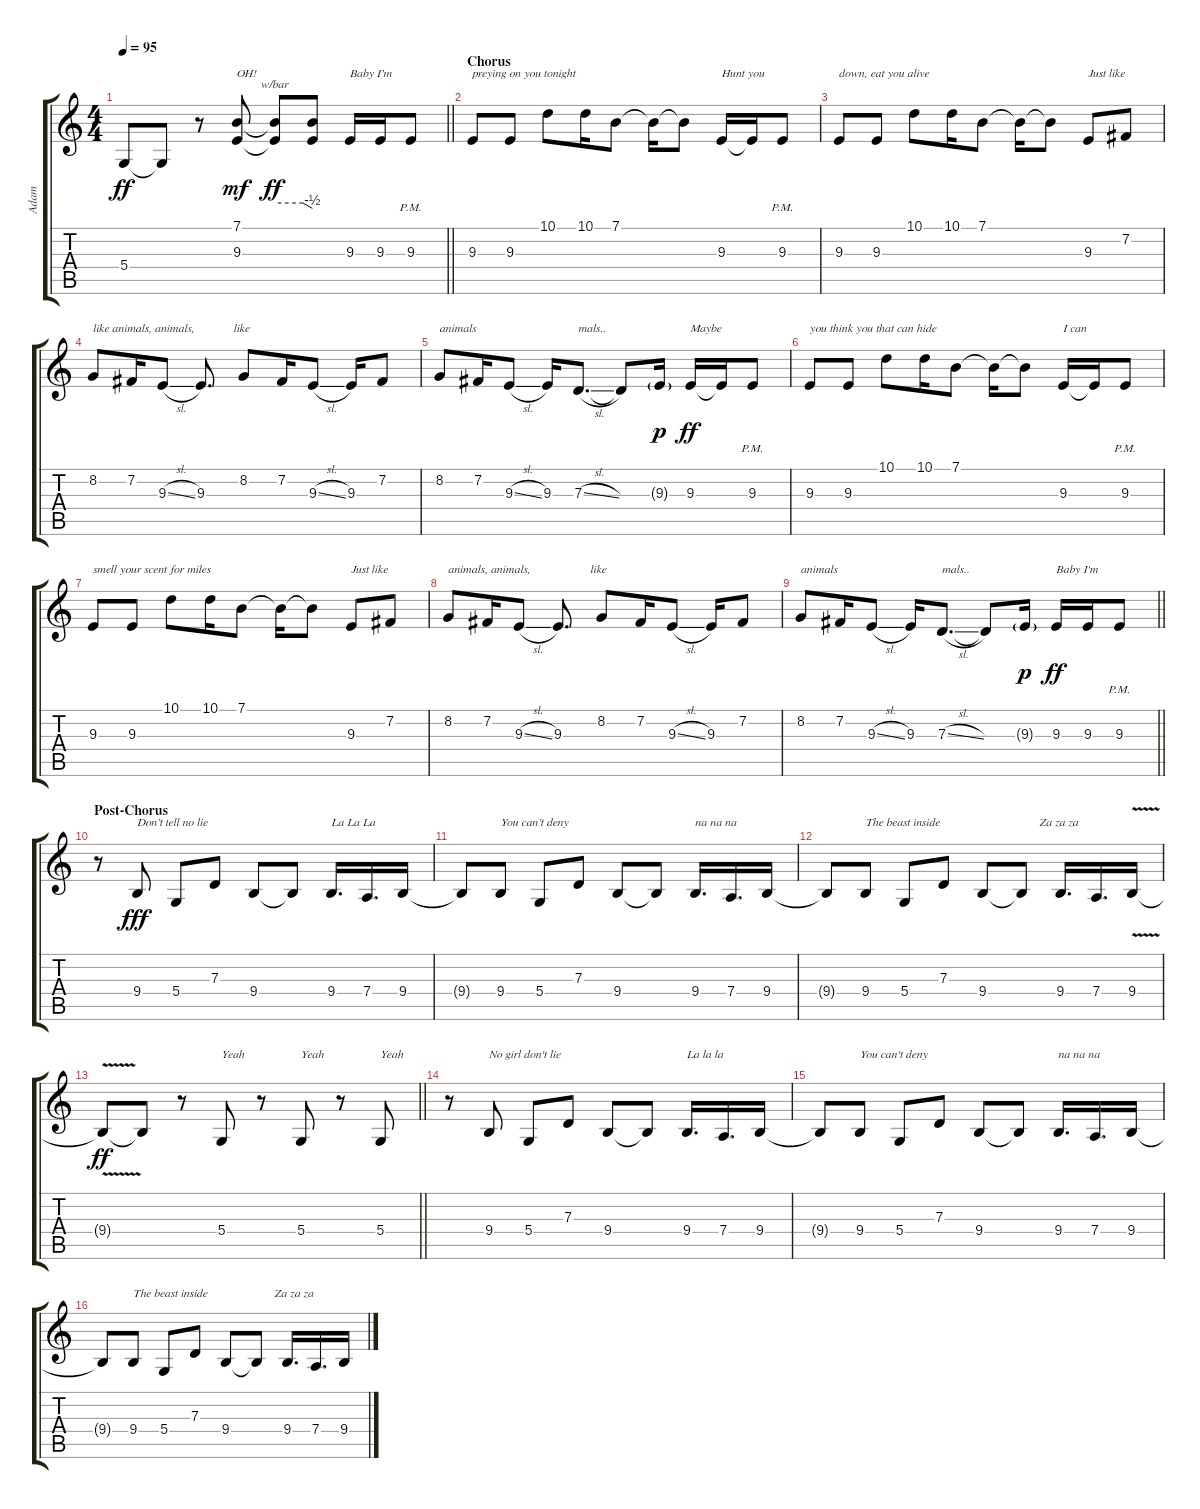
\track ("Adam" "Adam") {instrument lead1square}
\staff {score tabs}
\tuning (E4 B3 G3 D3 A2 E2) {hide}
\ts (4 4)
\tempo 95
\clef g2
\barLineRight lightlight
\ks c
5.4{t}.8{dy ff} 5.4{t}.8 r.8 (7.1 9.3).8{txt "OH!" dy mf} (7.1{t} 9.3{t}).8{tbe (custom default 0 0 45 0 60 -2) dy ff} (7.1{t} 9.3{t}).8 9.3.16{txt "Baby I’m "} 9.3.16 9.3{pm}.8 |
\section ("" "Chorus")
9.3.8{txt "preying on you tonight"} 9.3.8 10.1.8 10.1.16 7.1.8 7.1{t}.16 7.1{t}.8 9.3.16{txt "Hunt you "} 9.3{t}.16 9.3{pm}.8 |
9.3.8{txt "down, eat you alive"} 9.3.8 10.1.8 10.1.16 7.1.8 7.1{t}.16 7.1{t}.8 9.3.8{txt "Just like "} 7.2.8 |
8.2.8{txt "like animals, animals,             like "} 7.2.16 9.3{sl}.8 9.3.8{d} 8.2.8 7.2.16 9.3{sl}.8 9.3.16 7.2.8 |
8.2.8{txt "animals"} 7.2.16 9.3{sl}.8 9.3.16 7.3{sl}.8{d txt "mals.."} 7.3{t}.8 9.3{g}.16{dy p} 9.3.16{txt "Maybe " dy ff} 9.3{t}.16 9.3{pm}.8 |
9.3.8{txt "you think you that can hide"} 9.3.8 10.1.8 10.1.16 7.1.8 7.1{t}.16 7.1{t}.8 9.3.16{txt "I can "} 9.3{t}.16 9.3{pm}.8 |
9.3.8{txt "smell your scent for miles"} 9.3.8 10.1.8 10.1.16 7.1.8 7.1{t}.16 7.1{t}.8 9.3.8{txt "Just like "} 7.2.8 |
8.2.8{txt "animals, animals,                    like "} 7.2.16 9.3{sl}.8 9.3.8{d} 8.2.8 7.2.16 9.3{sl}.8 9.3.16 7.2.8 |
\barLineRight lightlight
8.2.8{txt "animals"} 7.2.16 9.3{sl}.8 9.3.16 7.3{sl}.8{d txt "mals.."} 7.3{t}.8 9.3{g}.16{dy p} 9.3.16{txt "Baby I'm" dy ff} 9.3.16 9.3{pm}.8 |
\section ("" "Post-Chorus")
r.8 9.4.8{txt "Don’t tell no lie" dy fff} 5.4.8 7.3.8 9.4.8 9.4{t}.8 9.4.16{d txt "La La La"} 7.4.16{d} 9.4.16 |
9.4{t}.8 9.4.8{txt "You can’t deny"} 5.4.8 7.3.8 9.4.8 9.4{t}.8 9.4.16{d txt "na na na"} 7.4.16{d} 9.4.16 |
9.4{t}.8 9.4.8{txt "The beast inside"} 5.4.8 7.3.8 9.4.8 9.4{t}.8{txt "      Za za za"} 9.4.16{d} 7.4.16{d} 9.4{v}.16 |
\barLineRight lightlight
9.4{t}.8{dy ff} 9.4{t}.8 r.8 5.4.8{txt "Yeah"} r.8 5.4.8{txt "Yeah"} r.8 5.4.8{txt "Yeah"} |
r.8 9.4.8{txt "No girl don't lie"} 5.4.8 7.3.8 9.4.8 9.4{t}.8 9.4.16{d txt "La la la"} 7.4.16{d} 9.4.16 |
9.4{t}.8 9.4.8{txt "You can't deny"} 5.4.8 7.3.8 9.4.8 9.4{t}.8 9.4.16{d txt "na na na"} 7.4.16{d} 9.4.16 |
9.4{t}.8 9.4.8{txt "The beast inside"} 5.4.8 7.3.8 9.4.8 9.4{t}.8{txt "      Za za za"} 9.4.16{d} 7.4.16{d} 9.4.16
